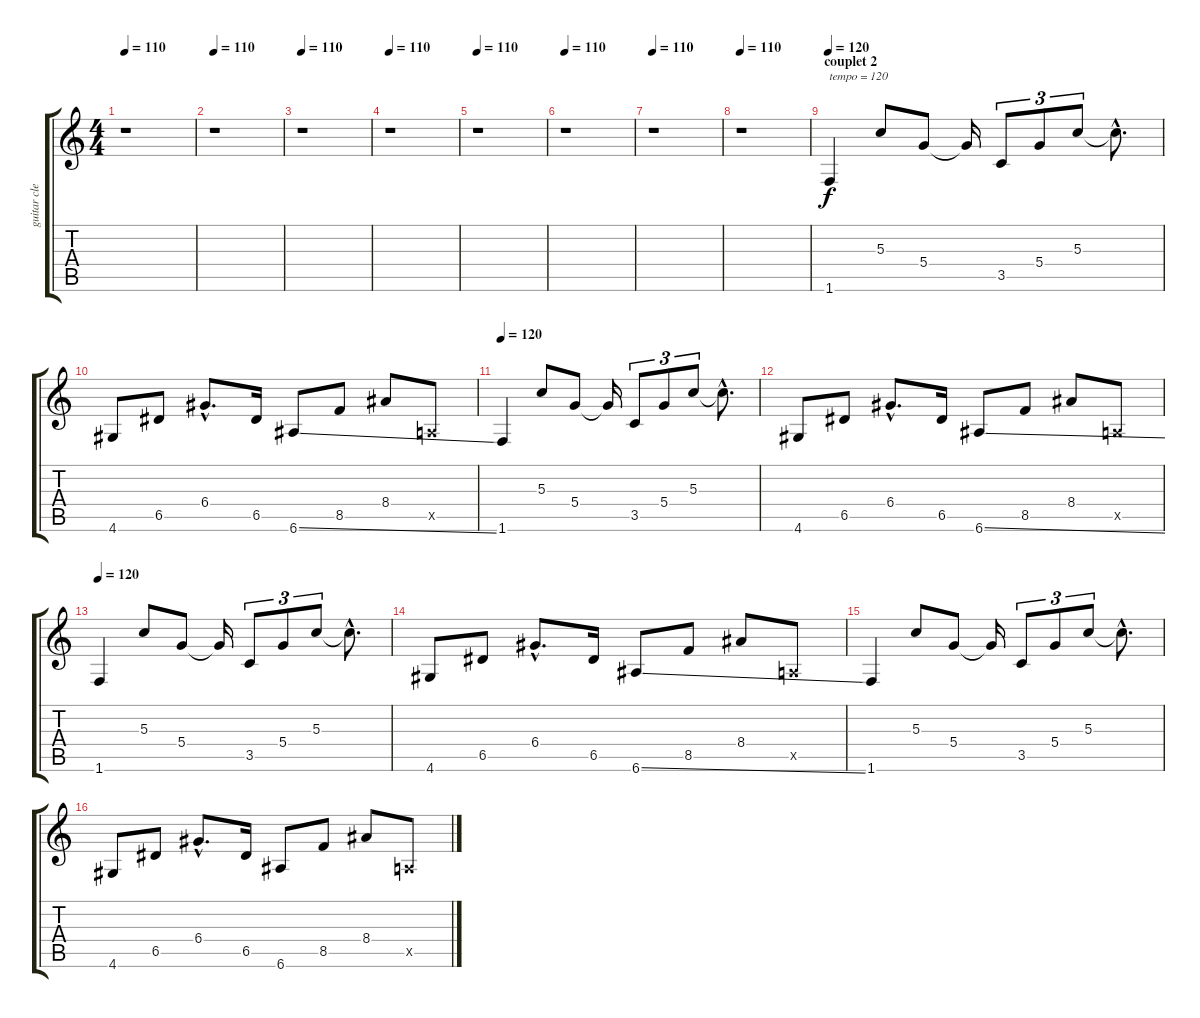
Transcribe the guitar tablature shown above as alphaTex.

\track ("guitar clean" "guitar cle") {instrument electricguitarclean}
\staff {score tabs}
\tuning (E4 B3 G3 D3 A2 E2) {hide}
\ts (4 4)
\tempo 110
\clef g2
\ks c
r.1{dy f} |
\tempo 110
r.1 |
\tempo 110
r.1 |
\tempo 110
r.1 |
\tempo 110
r.1 |
\tempo 110
r.1 |
\tempo 110
r.1 |
\tempo 110
r.1 |
\section ("" "couplet 2")
\tempo 120
1.6.4{txt "tempo = 120 "} 5.3.8 5.4.8 5.4{t}.16 3.5.8{tu (3 2)} 5.4.8{tu (3 2)} 5.3.8{tu (3 2)} 5.3{hac t}.8{d} |
4.6.8 6.5.8 6.4{hac}.8{d} 6.5.16 6.6{ss}.8 8.5.8 8.4.8 0.5{x}.8 |
\tempo 120
1.6.4 5.3.8 5.4.8 5.4{t}.16 3.5.8{tu (3 2)} 5.4.8{tu (3 2)} 5.3.8{tu (3 2)} 5.3{hac t}.8{d} |
4.6.8 6.5.8 6.4{hac}.8{d} 6.5.16 6.6{ss}.8 8.5.8 8.4.8 0.5{x}.8 |
\tempo 120
1.6.4 5.3.8 5.4.8 5.4{t}.16 3.5.8{tu (3 2)} 5.4.8{tu (3 2)} 5.3.8{tu (3 2)} 5.3{hac t}.8{d} |
4.6.8 6.5.8 6.4{hac}.8{d} 6.5.16 6.6{ss}.8 8.5.8 8.4.8 0.5{x}.8 |
1.6.4 5.3.8 5.4.8 5.4{t}.16 3.5.8{tu (3 2)} 5.4.8{tu (3 2)} 5.3.8{tu (3 2)} 5.3{hac t}.8{d} |
4.6.8 6.5.8 6.4{hac}.8{d} 6.5.16 6.6.8 8.5.8 8.4.8 0.5{x}.8
